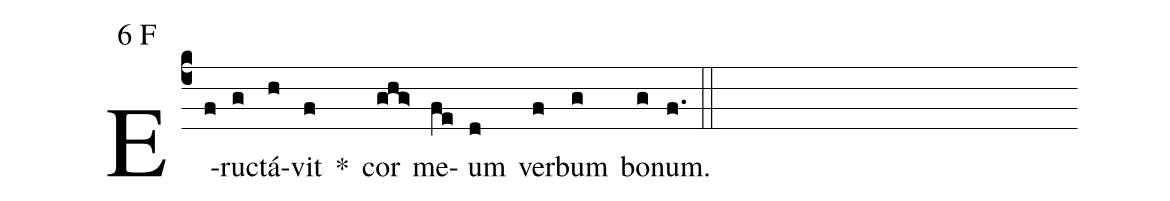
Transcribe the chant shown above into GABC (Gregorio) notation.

mode:6 F;
%%
(c4) E(f)ruc(g)tá(h)vit(f) *() cor(ghg>) me(fe)um(d) ver(f)bum(g) bo(g)num.(f.) (::Z)
